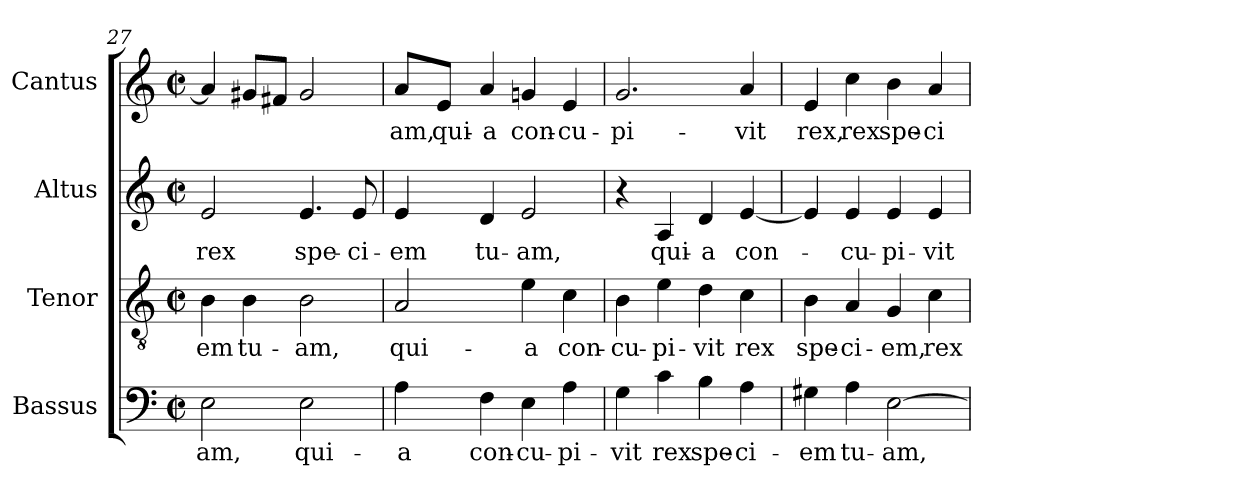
**kern	**text	**kern	**text	**kern	**text	**kern	**text
*part4	*part4	*part3	*part3	*part2	*part2	*part1	*part1
*staff4	*staff4	*staff3	*staff3	*staff2	*staff2	*staff1	*staff1
*I"Bassus	*	*I"Tenor	*	*I"Altus	*	*I"Cantus	*
*I'B.	*	*I'T.	*	*I'A.	*	*I'S.	*
*clefF4	*	*clefGv2	*	*clefG2	*	*clefG2	*
*	*	*ITrd7c12	*	*	*	*	*
*k[]	*	*k[]	*	*k[]	*	*k[]	*
*C:	*	*C:	*	*C:	*	*C:	*
*M2/2	*	*M2/2	*	*M2/2	*	*M2/2	*
*met(c|)	*	*met(c|)	*	*met(c|)	*	*met(c|)	*
=27	=27	=27	=27	=27	=27	=27	=27
!	!LO:LY:b:color=#000000	!	!	!	!	!	!
!	!	!	!LO:LY:b:color=#000000	!	!	!	!
!	!	!	!	!	!LO:LY:b:color=#000000	!	!
2Ei\	-am,	4BBi\	-em	2ei/	rex	4ai/]	.
!	!	!	!LO:LY:b:color=#000000	!	!	!	!
.	.	4BBi\	tu-	.	.	8g#Xi/L	.
.	.	.	.	.	.	8f#Xi/J	.
!	!LO:LY:b:color=#000000	!	!	!	!	!	!
!	!	!	!LO:LY:b:color=#000000	!	!	!	!
!	!	!	!	!	!LO:LY:b:color=#000000	!	!
2Ei\	qui-	2BBi\	-am,	4.ei/	spe-	2g#i/	.
!	!	!	!	!	!LO:LY:b:color=#000000	!	!
.	.	.	.	8ei/	-ci-	.	.
=28	=28	=28	=28	=28	=28	=28	=28
!	!LO:LY:b:color=#000000	!	!	!	!	!	!
!	!	!	!LO:LY:b:color=#000000	!	!	!	!
!	!	!	!	!	!LO:LY:b:color=#000000	!	!
!	!	!	!	!	!	!	!LO:LY:b:color=#000000
4Ai\	-a	2AAi/	qui-	4ei/	-em	8ai/L	-am,
!	!	!	!	!	!	!	!LO:LY:b:color=#000000
.	.	.	.	.	.	8ei/J	qui-
!	!LO:LY:b:color=#000000	!	!	!	!	!	!
!	!	!	!	!	!LO:LY:b:color=#000000	!	!
!	!	!	!	!	!	!	!LO:LY:b:color=#000000
4Fi\	con-	.	.	4di/	tu-	4ai/	-a
!	!LO:LY:b:color=#000000	!	!	!	!	!	!
!	!	!	!LO:LY:b:color=#000000	!	!	!	!
!	!	!	!	!	!LO:LY:b:color=#000000	!	!
!	!	!	!	!	!	!	!LO:LY:b:color=#000000
4Ei\	-cu-	4Ei\	-a	2ei/	-am,	4gni/	con-
!	!LO:LY:b:color=#000000	!	!	!	!	!	!
!	!	!	!LO:LY:b:color=#000000	!	!	!	!
!	!	!	!	!	!	!	!LO:LY:b:color=#000000
4Ai\	-pi-	4Ci\	con-	.	.	4ei/	-cu-
=29	=29	=29	=29	=29	=29	=29	=29
!	!LO:LY:b:color=#000000	!	!	!	!	!	!
!	!	!	!LO:LY:b:color=#000000	!	!	!	!
!	!	!	!	!	!	!	!LO:LY:b:color=#000000
4Gi\	-vit	4BBi\	-cu-	4r	.	2.gi/	-pi-
!	!LO:LY:b:color=#000000	!	!	!	!	!	!
!	!	!	!LO:LY:b:color=#000000	!	!	!	!
!	!	!	!	!	!LO:LY:b:color=#000000	!	!
4ci\	rex	4Ei\	-pi-	4Ai/	qui-	.	.
!	!LO:LY:b:color=#000000	!	!	!	!	!	!
!	!	!	!LO:LY:b:color=#000000	!	!	!	!
!	!	!	!	!	!LO:LY:b:color=#000000	!	!
4Bi\	spe-	4Di\	-vit	4di/	-a	.	.
!	!LO:LY:b:color=#000000	!	!	!	!	!	!
!	!	!	!LO:LY:b:color=#000000	!	!	!	!
!	!	!	!	!	!LO:LY:b:color=#000000	!	!
!	!	!	!	!	!	!	!LO:LY:b:color=#000000
4Ai\	-ci-	4Ci\	rex	[<4ei/	con-	4ai/	-vit
=30	=30	=30	=30	=30	=30	=30	=30
!	!LO:LY:b:color=#000000	!	!	!	!	!	!
!	!	!	!LO:LY:b:color=#000000	!	!	!	!
!	!	!	!	!	!	!	!LO:LY:b:color=#000000
4G#Xi\	-em	4BBi\	spe-	4ei/]	.	4ei/	rex,
!	!LO:LY:b:color=#000000	!	!	!	!	!	!
!	!	!	!LO:LY:b:color=#000000	!	!	!	!
!	!	!	!	!	!LO:LY:b:color=#000000	!	!
!	!	!	!	!	!	!	!LO:LY:b:color=#000000
4Ai\	tu-	4AAi/	-ci-	4ei/	-cu-	4cci\	rex
!	!LO:LY:b:color=#000000	!	!	!	!	!	!
!	!	!	!LO:LY:b:color=#000000	!	!	!	!
!	!	!	!	!	!LO:LY:b:color=#000000	!	!
!	!	!	!	!	!	!	!LO:LY:b:color=#000000
[>2Ei\	-am,	4GGi/	-em,	4ei/	-pi-	4bi\	spe-
!	!	!	!LO:LY:b:color=#000000	!	!	!	!
!	!	!	!	!	!LO:LY:b:color=#000000	!	!
!	!	!	!	!	!	!	!LO:LY:b:color=#000000
.	.	4Ci\	rex	4ei/	-vit	4ai/	-ci-
=	=	=	=	=	=	=	=
*-	*-	*-	*-	*-	*-	*-	*-
